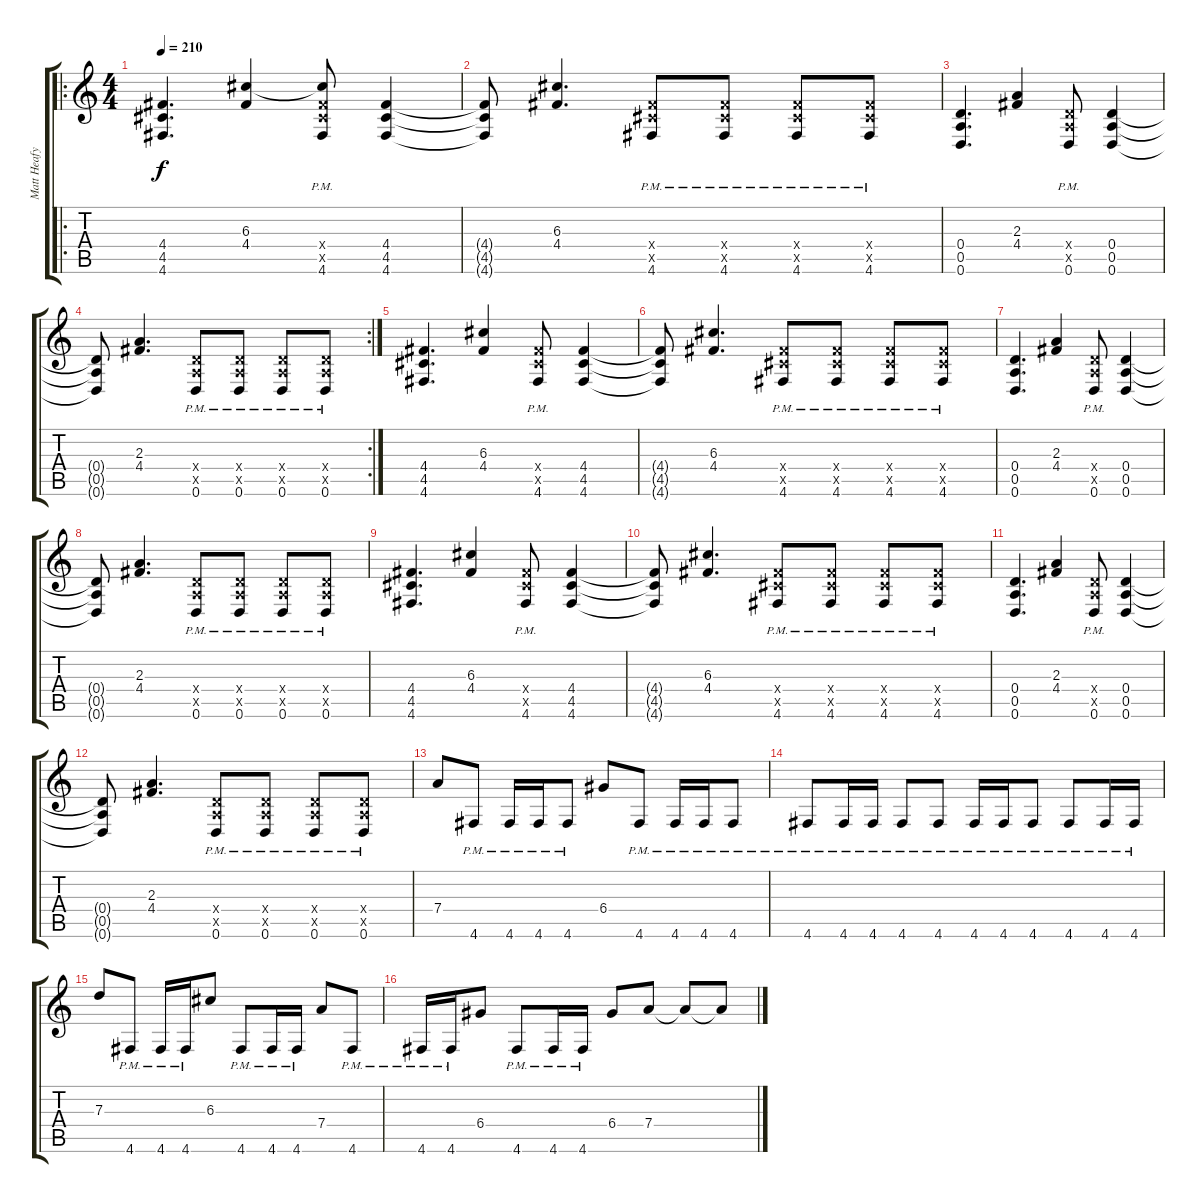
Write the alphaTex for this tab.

\track ("Matt Heafy" "Matt Heafy") {instrument distortionguitar}
\staff {score tabs}
\tuning (E4 B3 G3 D3 A2 D2) {hide}
\ro
\ts (4 4)
\tempo 210
\clef g2
\ks c
(4.4 4.5 4.6).4{d dy f} (6.3 4.4).4 (6.3{t} 4.4{pm x} 4.5{pm x} 4.6{pm}).8 (4.4 4.5 4.6).4 |
(4.4{t} 4.5{t} 4.6{t}).8 (6.3 4.4).4{d} (4.4{pm x} 4.5{pm x} 4.6{pm}).8 (4.4{pm x} 4.5{pm x} 4.6{pm}).8 (4.4{pm x} 4.5{pm x} 4.6{pm}).8 (4.4{pm x} 4.5{pm x} 4.6{pm}).8 |
(0.4 0.5 0.6).4{d} (2.3 4.4).4 (0.4{pm x} 0.5{pm x} 0.6{pm}).8 (0.4 0.5 0.6).4 |
\rc 2
(0.4{t} 0.5{t} 0.6{t}).8 (2.3 4.4).4{d} (0.4{pm x} 0.5{pm x} 0.6{pm}).8 (0.4{pm x} 0.5{pm x} 0.6{pm}).8 (0.4{pm x} 0.5{pm x} 0.6{pm}).8 (0.4{pm x} 0.5{pm x} 0.6{pm}).8 |
(4.4 4.5 4.6).4{d} (6.3 4.4).4 (4.4{pm x} 4.5{pm x} 4.6{pm}).8 (4.4 4.5 4.6).4 |
(4.4{t} 4.5{t} 4.6{t}).8 (6.3 4.4).4{d} (4.4{pm x} 4.5{pm x} 4.6{pm}).8 (4.4{pm x} 4.5{pm x} 4.6{pm}).8 (4.4{pm x} 4.5{pm x} 4.6{pm}).8 (4.4{pm x} 4.5{pm x} 4.6{pm}).8 |
(0.4 0.5 0.6).4{d} (2.3 4.4).4 (0.4{pm x} 0.5{pm x} 0.6{pm}).8 (0.4 0.5 0.6).4 |
(0.4{t} 0.5{t} 0.6{t}).8 (2.3 4.4).4{d} (0.4{x} 0.5{pm x} 0.6{pm}).8 (0.4{pm x} 0.5{pm x} 0.6{pm}).8 (0.4{pm x} 0.5{pm x} 0.6{pm}).8 (0.4{pm x} 0.5{pm x} 0.6{pm}).8 |
(4.4 4.5 4.6).4{d} (6.3 4.4).4 (4.4{pm x} 4.5{pm x} 4.6{pm}).8 (4.4 4.5 4.6).4 |
(4.4{t} 4.5{t} 4.6{t}).8 (6.3 4.4).4{d} (4.4{pm x} 4.5{pm x} 4.6{pm}).8 (4.4{pm x} 4.5{pm x} 4.6{pm}).8 (4.4{pm x} 4.5{pm x} 4.6{pm}).8 (4.4{pm x} 4.5{pm x} 4.6{pm}).8 |
(0.4 0.5 0.6).4{d} (2.3 4.4).4 (0.4{pm x} 0.5{pm x} 0.6{pm}).8 (0.4 0.5 0.6).4 |
(0.4{t} 0.5{t} 0.6{t}).8 (2.3 4.4).4{d} (0.4{pm x} 0.5{pm x} 0.6{pm}).8 (0.4{pm x} 0.5{pm x} 0.6{pm}).8 (0.4{pm x} 0.5{pm x} 0.6{pm}).8 (0.4{pm x} 0.5{pm x} 0.6{pm}).8 |
7.4.8 4.6{pm}.8 4.6{pm}.16 4.6{pm}.16 4.6{pm}.8 6.4.8 4.6{pm}.8 4.6{pm}.16 4.6{pm}.16 4.6{pm}.8 |
4.6{pm}.8 4.6{pm}.16 4.6{pm}.16 4.6{pm}.8 4.6{pm}.8 4.6{pm}.16 4.6{pm}.16 4.6{pm}.8 4.6{pm}.8 4.6{pm}.16 4.6{pm}.16 |
7.3.8 4.6{pm}.8 4.6{pm}.16 4.6{pm}.16 6.3.8 4.6{pm}.8 4.6{pm}.16 4.6{pm}.16 7.4.8 4.6{pm}.8 |
4.6{pm}.16 4.6{pm}.16 6.4.8 4.6{pm}.8 4.6{pm}.16 4.6{pm}.16 6.4.8 7.4.8 7.4{t}.8 7.4{t}.8
